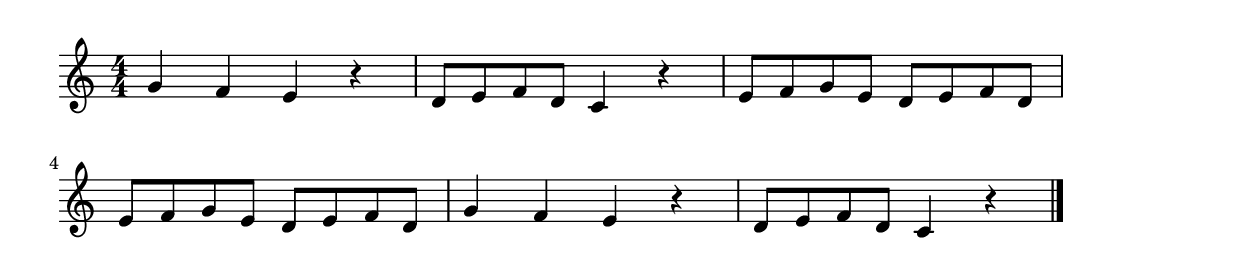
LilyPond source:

\version "2.18.2"

% ぶんぶんぶん(ぶんぶんぶんはちがとぶ)

\score {

\layout {
line-width = #170
indent = 0\mm
}

\relative c'' {
\key c \major
\time 4/4
\set Score.tempoHideNote = ##t
\tempo 4=120
\numericTimeSignature

g4 f e r |
d8 e f d c4 r |
e8 f g e d e f d |
\break
e8 f g e d e f d |
g4 f e r |
d8 e f d c4 r |

\bar "|."
}

\midi {}

}